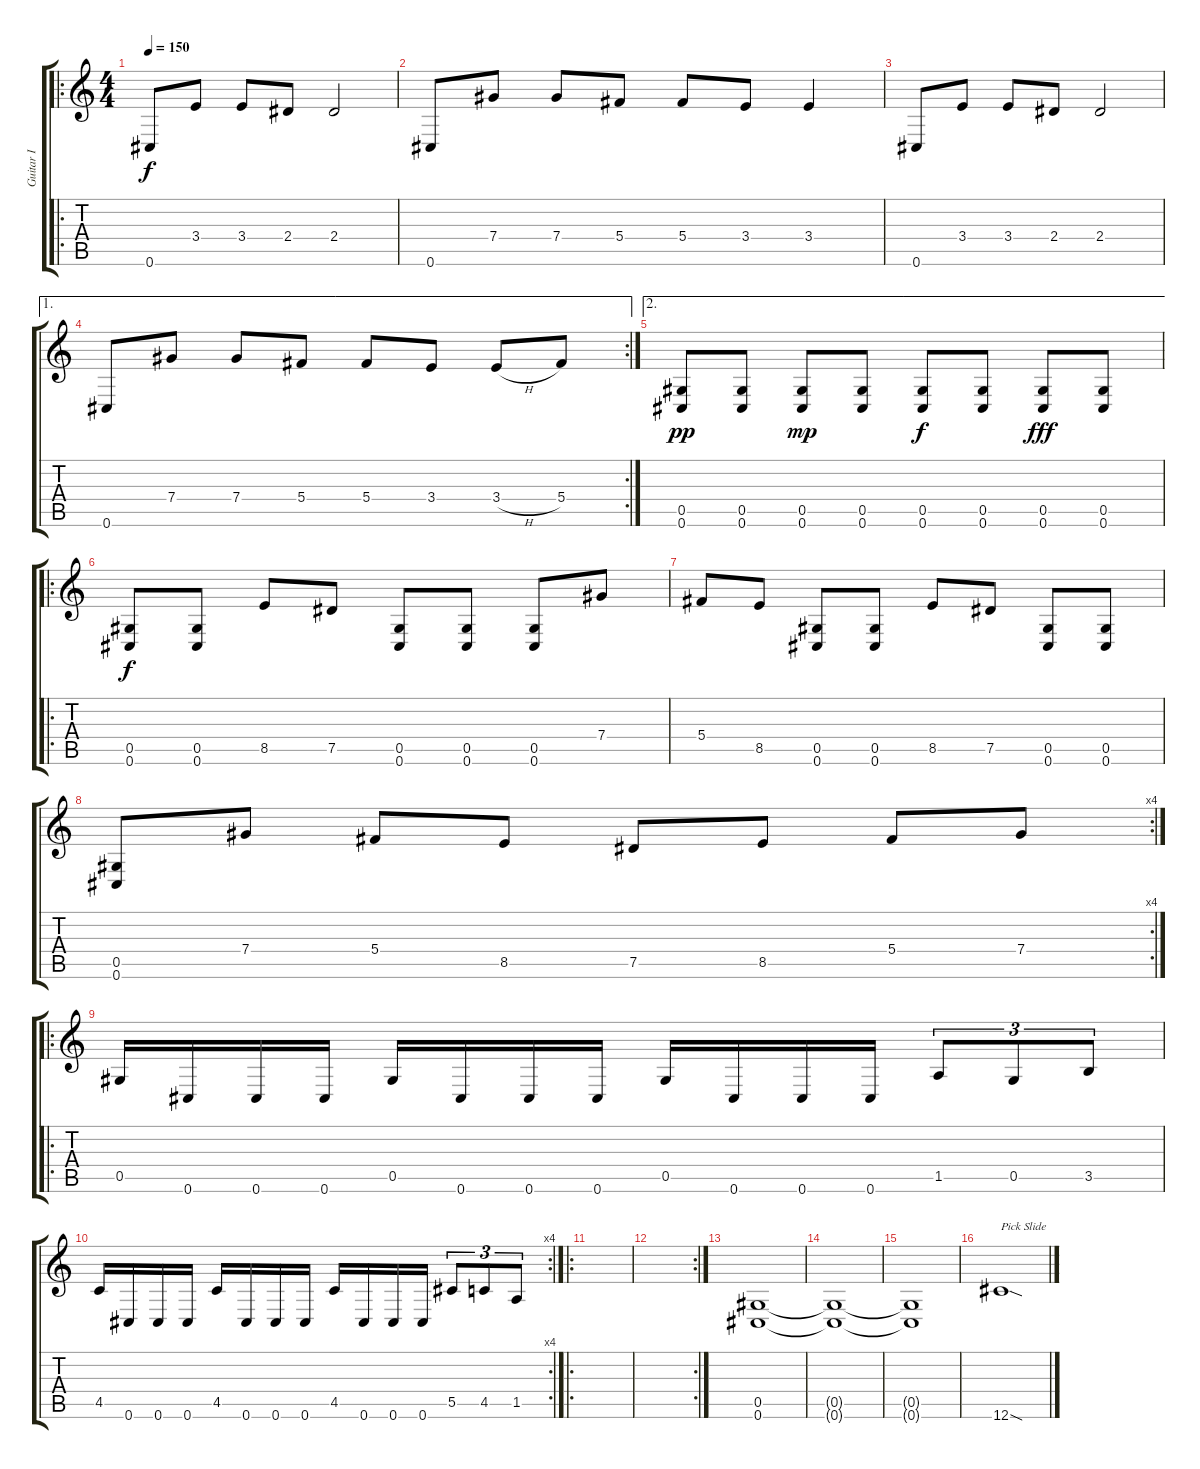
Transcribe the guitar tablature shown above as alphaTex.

\track ("Guitar I" "Guitar I") {instrument distortionguitar}
\staff {score tabs}
\tuning (Eb4 Bb3 Gb3 Db3 Ab2 Db2) {hide}
\ro
\ts (4 4)
\tempo 150
\clef g2
\ks c
0.6.8{dy f} 3.4.8 3.4.8 2.4.8 2.4.2 |
0.6.8 7.4.8 7.4.8 5.4.8 5.4.8 3.4.8 3.4.4 |
0.6.8 3.4.8 3.4.8 2.4.8 2.4.2 |
\ae 1
\rc 2
0.6.8 7.4.8 7.4.8 5.4.8 5.4.8 3.4.8 3.4{h}.8 5.4.8 |
\ae 2
(0.5 0.6).8{dy pp} (0.5 0.6).8 (0.5 0.6).8{dy mp} (0.5 0.6).8 (0.5 0.6).8{dy f} (0.5 0.6).8 (0.5 0.6).8{dy fff} (0.5 0.6).8 |
\ro
(0.5 0.6).8{dy f} (0.5 0.6).8 8.5.8 7.5.8 (0.5 0.6).8 (0.5 0.6).8 (0.5 0.6).8 7.4.8 |
5.4.8 8.5.8 (0.5 0.6).8 (0.5 0.6).8 8.5.8 7.5.8 (0.5 0.6).8 (0.5 0.6).8 |
\rc 4
(0.5 0.6).8 7.4.8 5.4.8 8.5.8 7.5.8 8.5.8 5.4.8 7.4.8 |
\ro
0.5.16 0.6.16 0.6.16 0.6.16 0.5.16 0.6.16 0.6.16 0.6.16 0.5.16 0.6.16 0.6.16 0.6.16 1.5.8{tu (3 2)} 0.5.8{tu (3 2)} 3.5.8{tu (3 2)} |
\rc 4
4.5.16 0.6.16 0.6.16 0.6.16 4.5.16 0.6.16 0.6.16 0.6.16 4.5.16 0.6.16 0.6.16 0.6.16 5.5.8{tu (3 2)} 4.5.8{tu (3 2)} 1.5.8{tu (3 2)} |
\ro
|
\rc 2
|
(0.5 0.6).1 |
(0.5{t} 0.6{t}).1 |
(0.5{t} 0.6{t}).1 |
12.6{sod}.1{txt "Pick Slide"}
